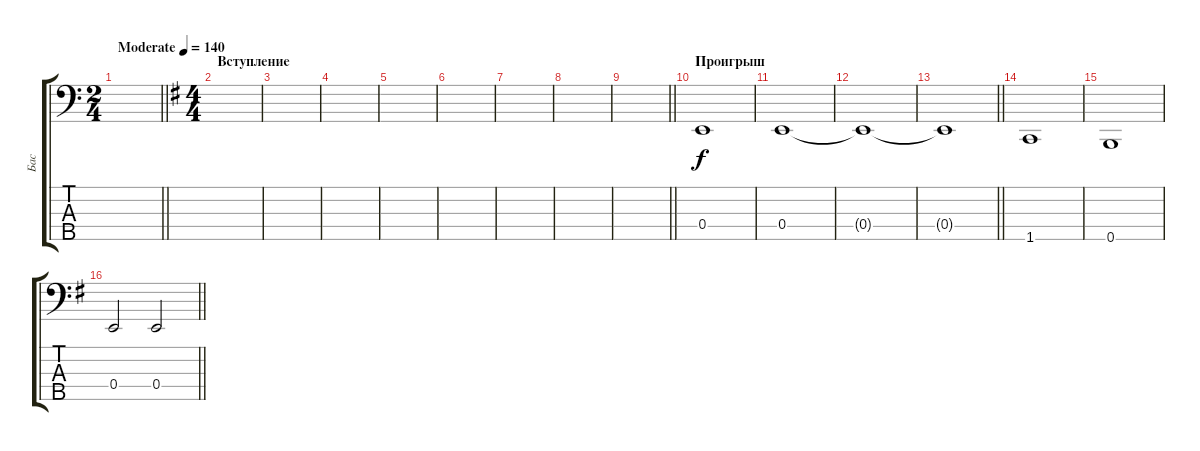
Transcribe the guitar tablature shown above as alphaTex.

\track ("Бас" "Бас") {instrument electricbassfinger}
\staff {score tabs}
\tuning (G2 D2 A1 E1 B0) {hide}
\ts (2 4)
\tempo (140 "Moderate")
\clef f4
\barLineRight lightlight
\ks c
|
\ts (4 4)
\section ("" "Вступление")
\ks eminor
|
|
|
|
|
|
|
\barLineRight lightlight
|
\section ("" "Проигрыш")
0.4.1 |
0.4.1 |
0.4{t}.1 |
\barLineRight lightlight
0.4{t}.1 |
1.5.1 |
0.5.1 |
\barLineRight lightlight
0.4.2 0.4.2
